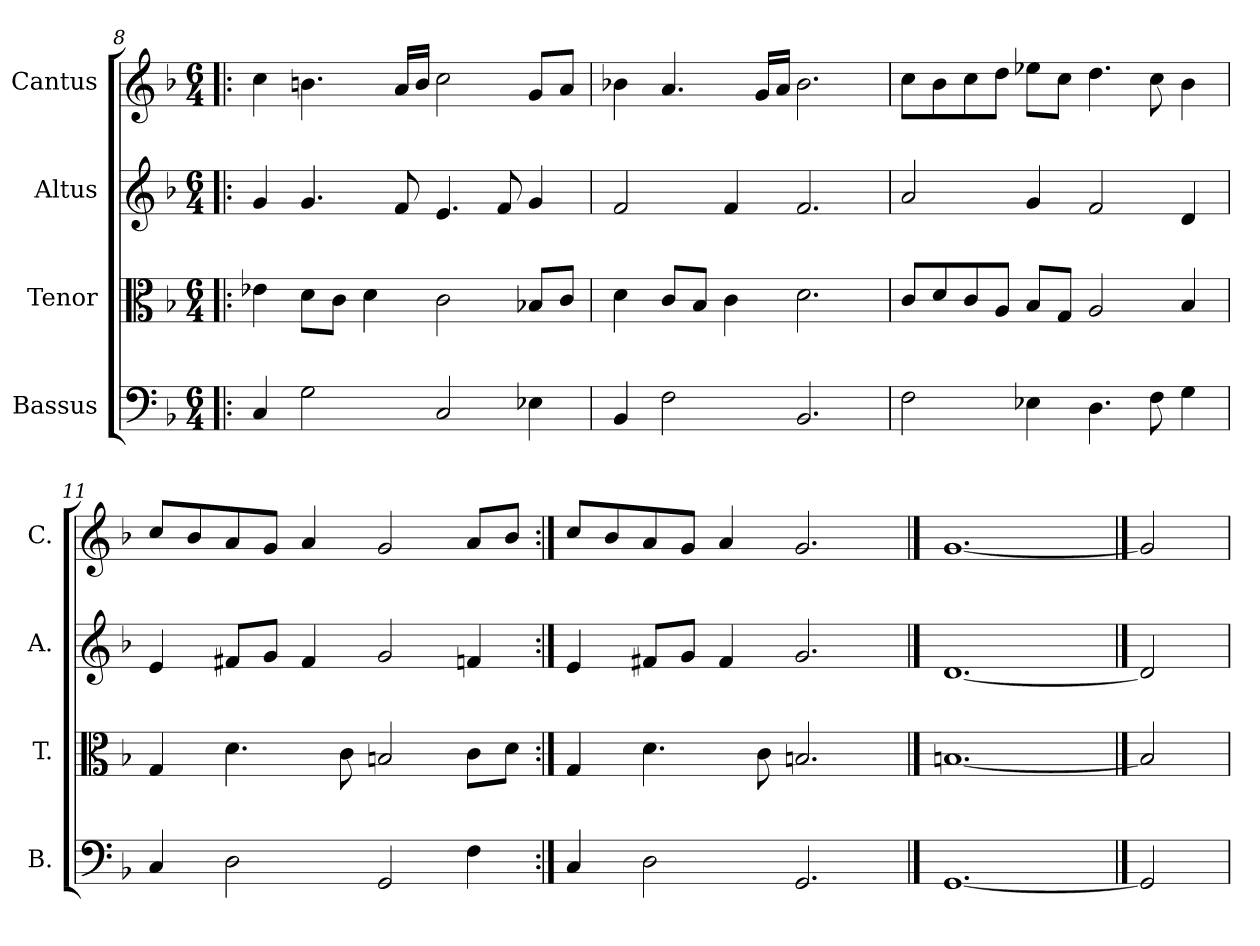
**kern	**kern	**kern	**kern
*part4	*part3	*part2	*part1
*staff4	*staff3	*staff2	*staff1
*I"Bassus	*I"Tenor	*I"Altus	*I"Cantus
*I'B.	*I'T.	*I'A.	*I'C.
*clefF4	*clefC3	*clefG2	*clefG2
*k[b-]	*k[b-]	*k[b-]	*k[b-]
*F:	*F:	*F:	*F:
*M6/4	*M6/4	*M6/4	*M6/4
=8!|:	=8!|:	=8!|:	=8!|:
4C/	4e-X\	4g/	4cc\
2G\	8d\L	4.g/	4.bn\
.	8c\J	.	.
.	4d\	.	.
.	.	8f/	16a/LL
.	.	.	16b/JJ
2C/	2c\	4.e/	2cc\
.	.	8f/	.
4E-X\	8B-X/L	4g/	8g/L
.	8c/J	.	8a/J
=9	=9	=9	=9
4BB-/	4d\	2f/	4b-X\
2F\	8c/L	.	4.a/
.	8B-/J	.	.
.	4c\	4f/	.
.	.	.	16g/LL
.	.	.	16a/JJ
2.BB-/	2.d\	2.f/	2.b-\
=10	=10	=10	=10
2F\	8c/L	2a/	8cc\L
.	8d/	.	8b-\
.	8c/	.	8cc\
.	8A/J	.	8dd\J
4E-X\	8B-/L	4g/	8ee-X\L
.	8G/J	.	8cc\J
4.D\	2A/	2f/	4.dd\
8F\	.	.	8cc\
4G\	4B-/	4d/	4b-\
=11	=11	=11	=11
4C/	4G/	4e/	8cc/L
.	.	.	8b-/
2D\	4.d\	8f#X/L	8a/
.	.	8g/J	8g/J
.	.	4f#/	4a/
.	8c\	.	.
2GG/	2Bn/	2g/	2g/
4F\	8c\L	4fn/	8a/L
.	8d\J	.	8b-/J
=12:|!	=12:|!	=12:|!	=12:|!
4C/	4G/	4e/	8cc/L
.	.	.	8b-/
2D\	4.d\	8f#X/L	8a/
.	.	8g/J	8g/J
.	.	4f#/	4a/
.	8c\	.	.
2.GG/	2.Bn/	2.g/	2.g/
==13	==13	==13	==13
[1.GG/	[1.Bn/	[1.d/	[1.g/
==14	==14	==14	==14
2GG/]	2B/]	2d/]	2g/]
=	=	=	=
*-	*-	*-	*-
